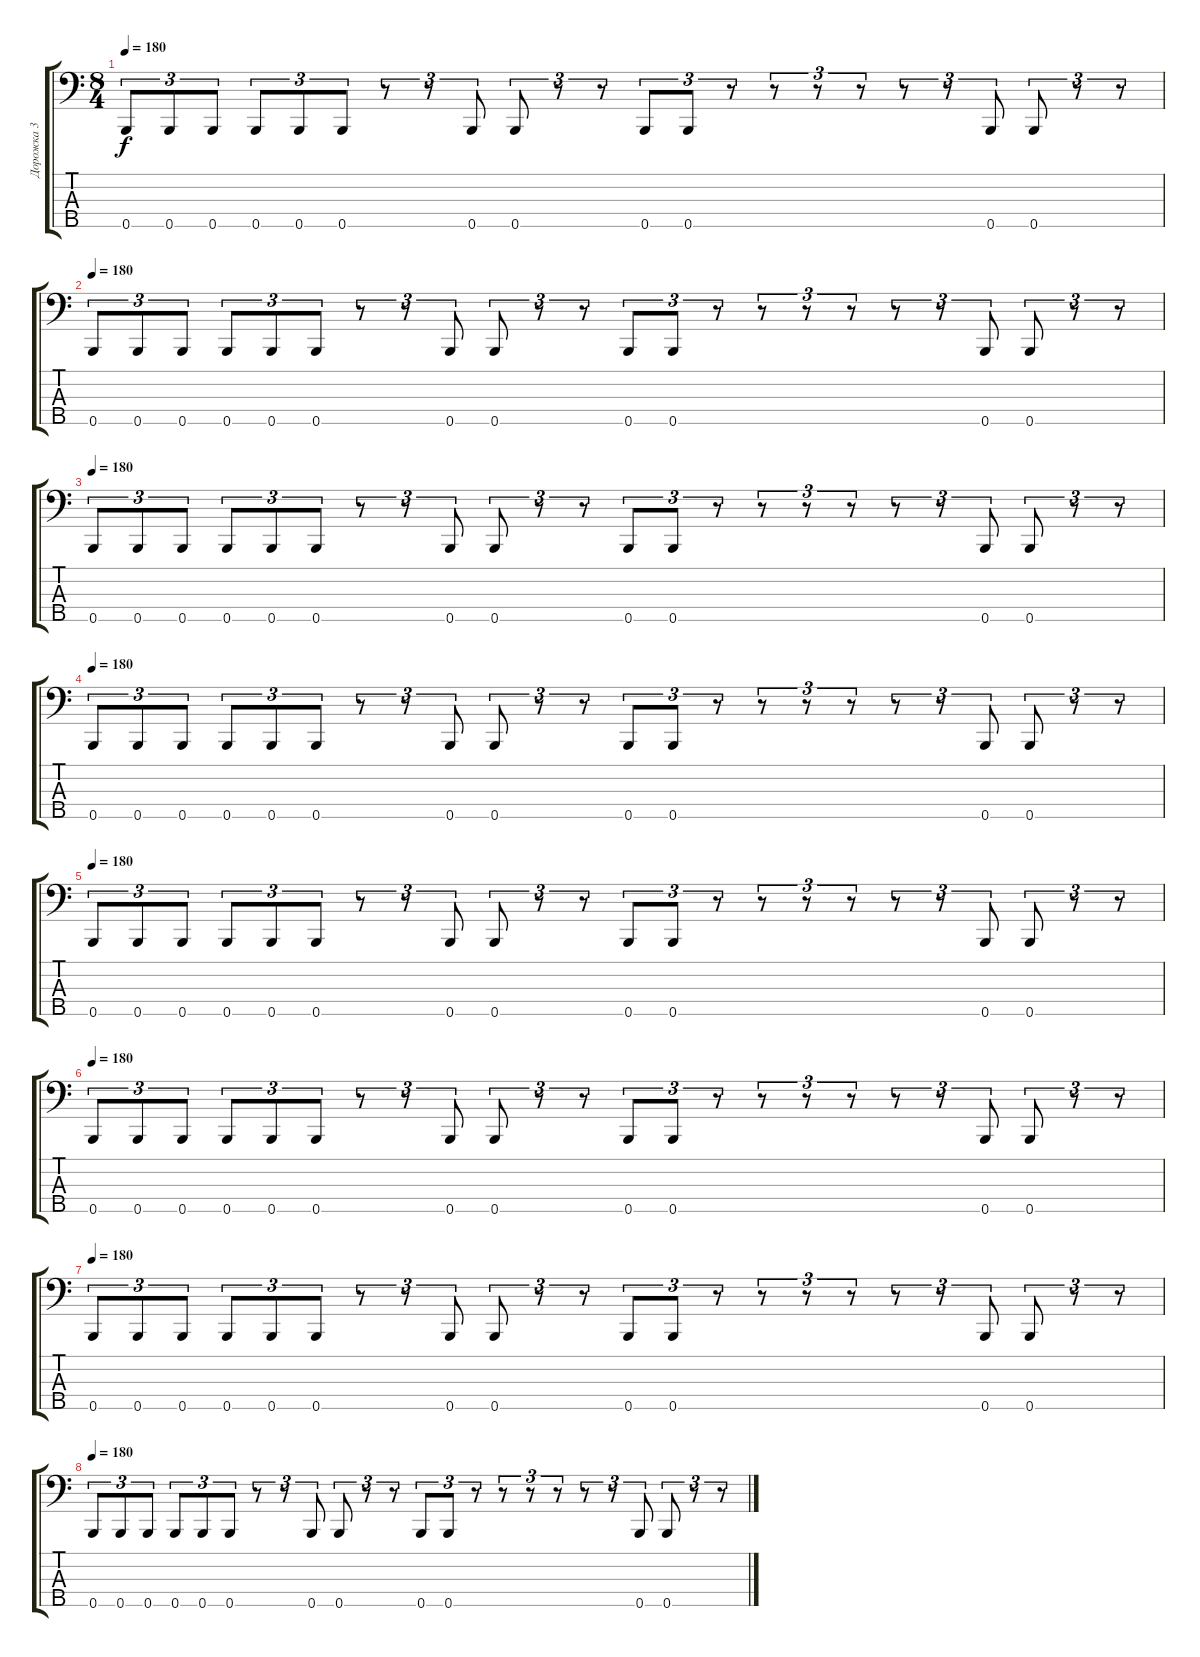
\track ("Дорожка 3" "Дорожка 3") {instrument electricbasspick}
\staff {score tabs}
\tuning (A2 E2 B1 Gb1 B0) {hide}
\ts (8 4)
\section ("" "")
\tempo 180
\clef f4
\ks c
0.5.8{tu (3 2) dy f} 0.5.8{tu (3 2)} 0.5.8{tu (3 2)} 0.5.8{tu (3 2)} 0.5.8{tu (3 2)} 0.5.8{tu (3 2)} r.8{tu (3 2)} r.8{tu (3 2)} 0.5.8{tu (3 2)} 0.5.8{tu (3 2)} r.8{tu (3 2)} r.8{tu (3 2)} 0.5.8{tu (3 2)} 0.5.8{tu (3 2)} r.8{tu (3 2)} r.8{tu (3 2)} r.8{tu (3 2)} r.8{tu (3 2)} r.8{tu (3 2)} r.8{tu (3 2)} 0.5.8{tu (3 2)} 0.5.8{tu (3 2)} r.8{tu (3 2)} r.8{tu (3 2)} |
\tempo 180
0.5.8{tu (3 2)} 0.5.8{tu (3 2)} 0.5.8{tu (3 2)} 0.5.8{tu (3 2)} 0.5.8{tu (3 2)} 0.5.8{tu (3 2)} r.8{tu (3 2)} r.8{tu (3 2)} 0.5.8{tu (3 2)} 0.5.8{tu (3 2)} r.8{tu (3 2)} r.8{tu (3 2)} 0.5.8{tu (3 2)} 0.5.8{tu (3 2)} r.8{tu (3 2)} r.8{tu (3 2)} r.8{tu (3 2)} r.8{tu (3 2)} r.8{tu (3 2)} r.8{tu (3 2)} 0.5.8{tu (3 2)} 0.5.8{tu (3 2)} r.8{tu (3 2)} r.8{tu (3 2)} |
\tempo 180
0.5.8{tu (3 2)} 0.5.8{tu (3 2)} 0.5.8{tu (3 2)} 0.5.8{tu (3 2)} 0.5.8{tu (3 2)} 0.5.8{tu (3 2)} r.8{tu (3 2)} r.8{tu (3 2)} 0.5.8{tu (3 2)} 0.5.8{tu (3 2)} r.8{tu (3 2)} r.8{tu (3 2)} 0.5.8{tu (3 2)} 0.5.8{tu (3 2)} r.8{tu (3 2)} r.8{tu (3 2)} r.8{tu (3 2)} r.8{tu (3 2)} r.8{tu (3 2)} r.8{tu (3 2)} 0.5.8{tu (3 2)} 0.5.8{tu (3 2)} r.8{tu (3 2)} r.8{tu (3 2)} |
\tempo 180
0.5.8{tu (3 2)} 0.5.8{tu (3 2)} 0.5.8{tu (3 2)} 0.5.8{tu (3 2)} 0.5.8{tu (3 2)} 0.5.8{tu (3 2)} r.8{tu (3 2)} r.8{tu (3 2)} 0.5.8{tu (3 2)} 0.5.8{tu (3 2)} r.8{tu (3 2)} r.8{tu (3 2)} 0.5.8{tu (3 2)} 0.5.8{tu (3 2)} r.8{tu (3 2)} r.8{tu (3 2)} r.8{tu (3 2)} r.8{tu (3 2)} r.8{tu (3 2)} r.8{tu (3 2)} 0.5.8{tu (3 2)} 0.5.8{tu (3 2)} r.8{tu (3 2)} r.8{tu (3 2)} |
\tempo 180
0.5.8{tu (3 2)} 0.5.8{tu (3 2)} 0.5.8{tu (3 2)} 0.5.8{tu (3 2)} 0.5.8{tu (3 2)} 0.5.8{tu (3 2)} r.8{tu (3 2)} r.8{tu (3 2)} 0.5.8{tu (3 2)} 0.5.8{tu (3 2)} r.8{tu (3 2)} r.8{tu (3 2)} 0.5.8{tu (3 2)} 0.5.8{tu (3 2)} r.8{tu (3 2)} r.8{tu (3 2)} r.8{tu (3 2)} r.8{tu (3 2)} r.8{tu (3 2)} r.8{tu (3 2)} 0.5.8{tu (3 2)} 0.5.8{tu (3 2)} r.8{tu (3 2)} r.8{tu (3 2)} |
\tempo 180
0.5.8{tu (3 2)} 0.5.8{tu (3 2)} 0.5.8{tu (3 2)} 0.5.8{tu (3 2)} 0.5.8{tu (3 2)} 0.5.8{tu (3 2)} r.8{tu (3 2)} r.8{tu (3 2)} 0.5.8{tu (3 2)} 0.5.8{tu (3 2)} r.8{tu (3 2)} r.8{tu (3 2)} 0.5.8{tu (3 2)} 0.5.8{tu (3 2)} r.8{tu (3 2)} r.8{tu (3 2)} r.8{tu (3 2)} r.8{tu (3 2)} r.8{tu (3 2)} r.8{tu (3 2)} 0.5.8{tu (3 2)} 0.5.8{tu (3 2)} r.8{tu (3 2)} r.8{tu (3 2)} |
\tempo 180
0.5.8{tu (3 2)} 0.5.8{tu (3 2)} 0.5.8{tu (3 2)} 0.5.8{tu (3 2)} 0.5.8{tu (3 2)} 0.5.8{tu (3 2)} r.8{tu (3 2)} r.8{tu (3 2)} 0.5.8{tu (3 2)} 0.5.8{tu (3 2)} r.8{tu (3 2)} r.8{tu (3 2)} 0.5.8{tu (3 2)} 0.5.8{tu (3 2)} r.8{tu (3 2)} r.8{tu (3 2)} r.8{tu (3 2)} r.8{tu (3 2)} r.8{tu (3 2)} r.8{tu (3 2)} 0.5.8{tu (3 2)} 0.5.8{tu (3 2)} r.8{tu (3 2)} r.8{tu (3 2)} |
\tempo 180
0.5.8{tu (3 2)} 0.5.8{tu (3 2)} 0.5.8{tu (3 2)} 0.5.8{tu (3 2)} 0.5.8{tu (3 2)} 0.5.8{tu (3 2)} r.8{tu (3 2)} r.8{tu (3 2)} 0.5.8{tu (3 2)} 0.5.8{tu (3 2)} r.8{tu (3 2)} r.8{tu (3 2)} 0.5.8{tu (3 2)} 0.5.8{tu (3 2)} r.8{tu (3 2)} r.8{tu (3 2)} r.8{tu (3 2)} r.8{tu (3 2)} r.8{tu (3 2)} r.8{tu (3 2)} 0.5.8{tu (3 2)} 0.5.8{tu (3 2)} r.8{tu (3 2)} r.8{tu (3 2)}
